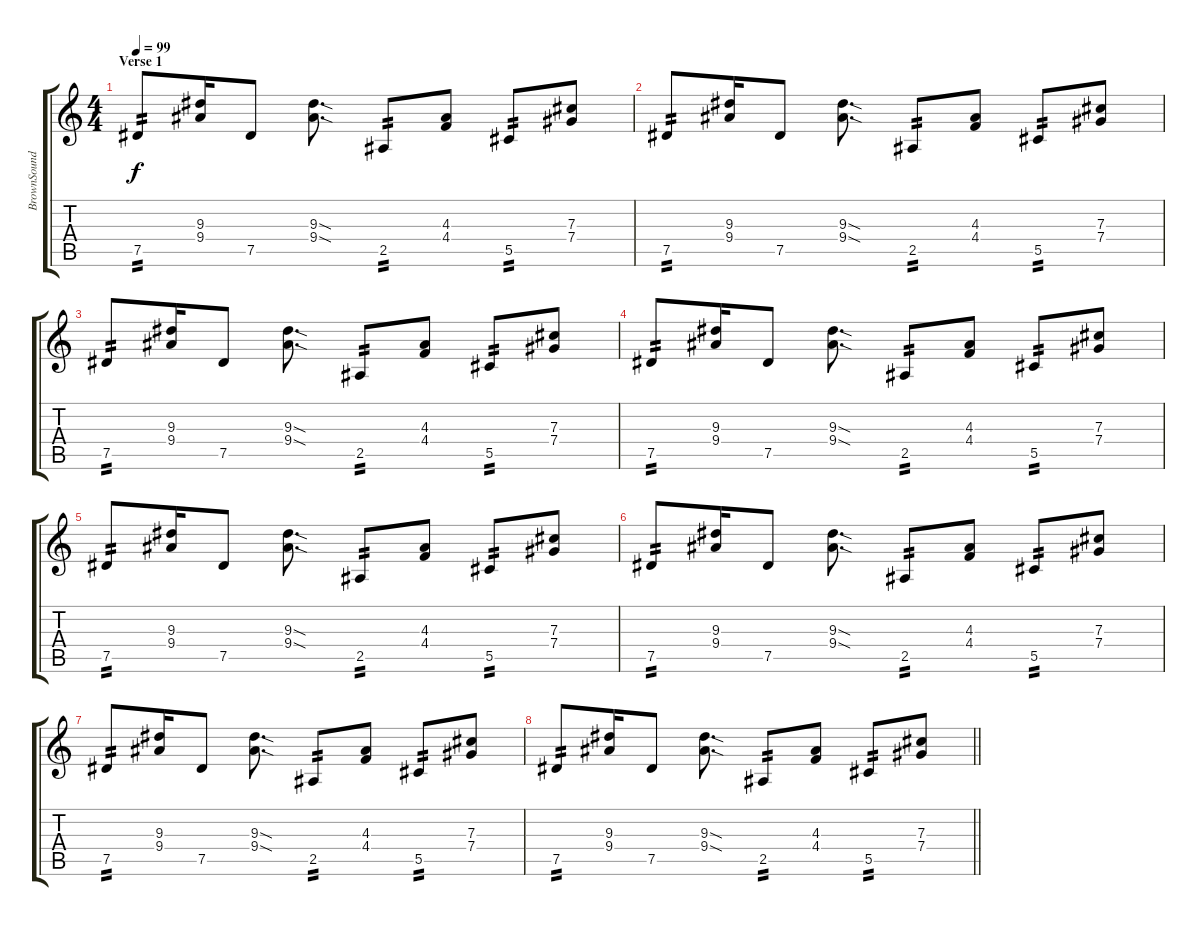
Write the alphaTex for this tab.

\track ("BrownSound" "BrownSound") {instrument distortionguitar}
\staff {score tabs}
\tuning (Eb4 Bb3 Gb3 Db3 Ab2 Db2) {hide}
\ts (4 4)
\section ("" "Verse 1")
\tempo 99
\clef g2
\ks c
7.5.8{tp 2 dy f balance 13} (9.3 9.4).16 7.5.8 (9.3{sod} 9.4{sod}).8{d} 2.5.8{tp 2} (4.3 4.4).8 5.5.8{tp 2} (7.3 7.4).8 |
7.5.8{tp 2} (9.3 9.4).16 7.5.8 (9.3{sod} 9.4{sod}).8{d} 2.5.8{tp 2} (4.3 4.4).8 5.5.8{tp 2} (7.3 7.4).8 |
7.5.8{tp 2} (9.3 9.4).16 7.5.8 (9.3{sod} 9.4{sod}).8{d} 2.5.8{tp 2} (4.3 4.4).8 5.5.8{tp 2} (7.3 7.4).8 |
7.5.8{tp 2} (9.3 9.4).16 7.5.8 (9.3{sod} 9.4{sod}).8{d} 2.5.8{tp 2} (4.3 4.4).8 5.5.8{tp 2} (7.3 7.4).8 |
7.5.8{tp 2 balance 13} (9.3 9.4).16 7.5.8 (9.3{sod} 9.4{sod}).8{d} 2.5.8{tp 2} (4.3 4.4).8 5.5.8{tp 2} (7.3 7.4).8 |
7.5.8{tp 2} (9.3 9.4).16 7.5.8 (9.3{sod} 9.4{sod}).8{d} 2.5.8{tp 2} (4.3 4.4).8 5.5.8{tp 2} (7.3 7.4).8 |
7.5.8{tp 2} (9.3 9.4).16 7.5.8 (9.3{sod} 9.4{sod}).8{d} 2.5.8{tp 2} (4.3 4.4).8 5.5.8{tp 2} (7.3 7.4).8 |
\barLineRight lightlight
7.5.8{tp 2} (9.3 9.4).16 7.5.8 (9.3{sod} 9.4{sod}).8{d} 2.5.8{tp 2} (4.3 4.4).8 5.5.8{tp 2} (7.3 7.4).8
